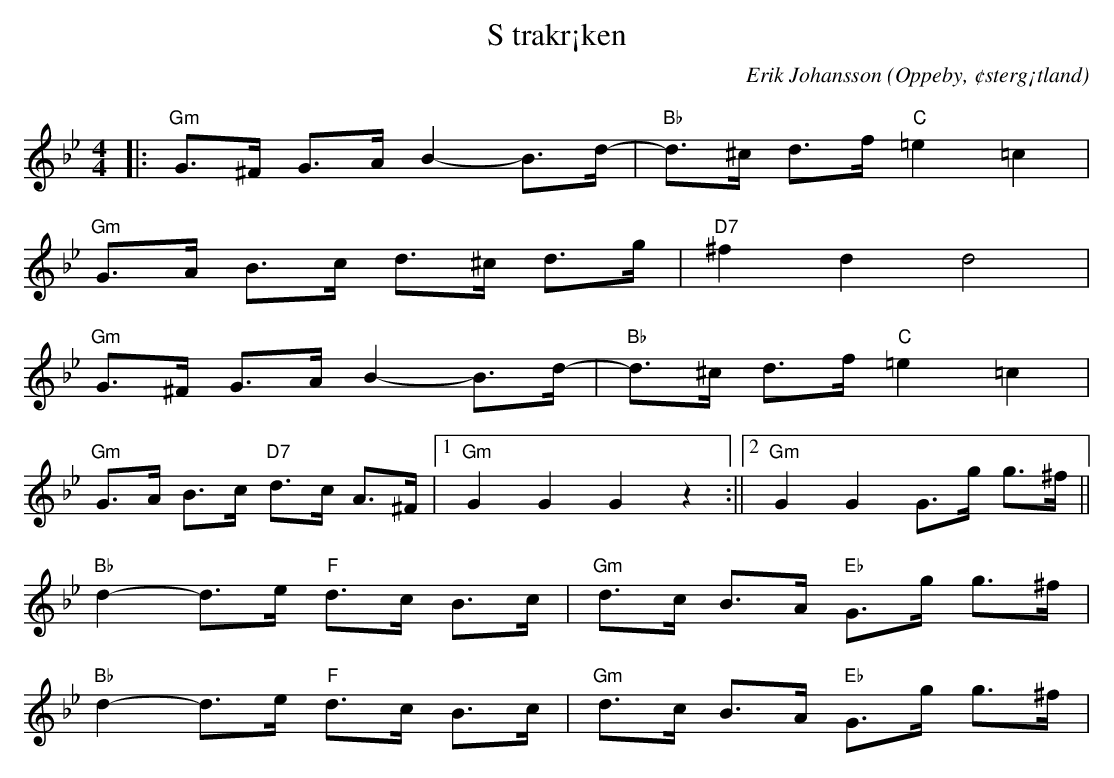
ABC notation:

X:1
T:S trakr¡ken
C:Erik Johansson
O:Oppeby, ¢sterg¡tland
Q:130
M:4/4
L:1/8
K:Gm
|:"Gm"G>^F G>A B2-B>d-|"Bb" d>^c d>f"C" =e2 =c2|
  "Gm"G>A B>c d>^c d>g|"D7" ^f2 d2 d4 |
  "Gm"G>^F G>A B2-B>d-|"Bb" d>^c d>f"C" =e2 =c2|
  "Gm"G>A B>c "D7"d>c A>^F|1"Gm" G2 G2 G2 z2 :||2 "Gm" G2 G2 G>g g>^f ||
  "Bb" d2-d>e "F" d>c B>c | "Gm" d>c B>A "Eb" G>g g>^f |
  "Bb" d2-d>e "F" d>c B>c | "Gm" d>c B>A "Eb" G>g g>^f |
